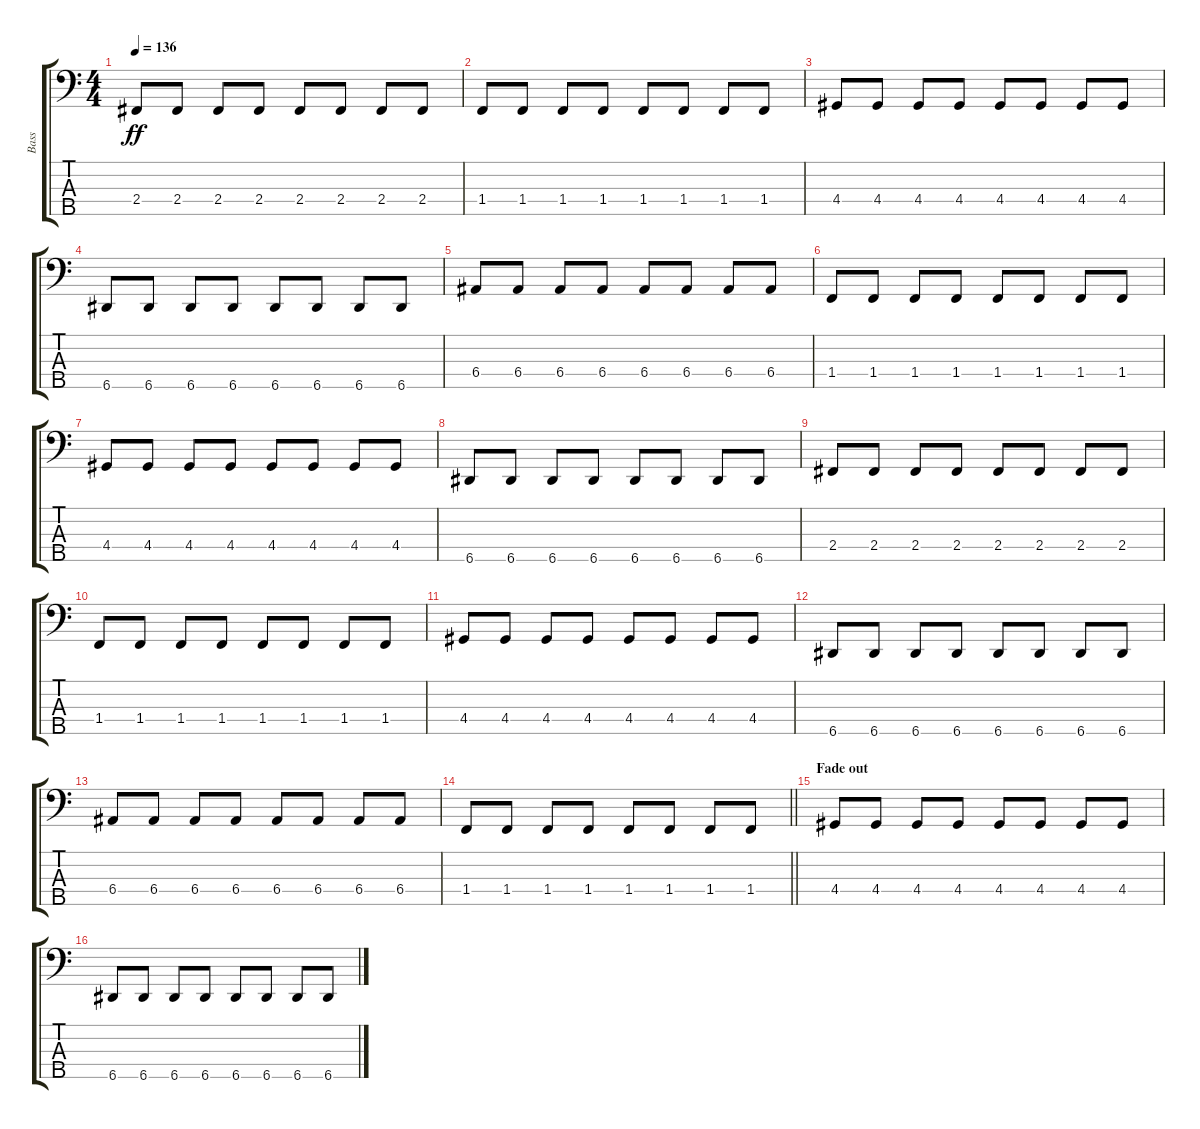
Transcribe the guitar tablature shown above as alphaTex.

\track ("Bass" "Bass") {instrument electricbasspick}
\staff {score tabs}
\tuning (G2 D2 A1 E1 A0) {hide}
\ts (4 4)
\tempo 136
\clef f4
\ks c
2.4.8{dy ff} 2.4.8 2.4.8 2.4.8 2.4.8 2.4.8 2.4.8 2.4.8 |
1.4.8 1.4.8 1.4.8 1.4.8 1.4.8 1.4.8 1.4.8 1.4.8 |
4.4.8 4.4.8 4.4.8 4.4.8 4.4.8 4.4.8 4.4.8 4.4.8 |
6.5.8 6.5.8 6.5.8 6.5.8 6.5.8 6.5.8 6.5.8 6.5.8 |
6.4.8 6.4.8 6.4.8 6.4.8 6.4.8 6.4.8 6.4.8 6.4.8 |
1.4.8 1.4.8 1.4.8 1.4.8 1.4.8 1.4.8 1.4.8 1.4.8 |
4.4.8 4.4.8 4.4.8 4.4.8 4.4.8 4.4.8 4.4.8 4.4.8 |
6.5.8 6.5.8 6.5.8 6.5.8 6.5.8 6.5.8 6.5.8 6.5.8 |
2.4.8 2.4.8 2.4.8 2.4.8 2.4.8 2.4.8 2.4.8 2.4.8 |
1.4.8 1.4.8 1.4.8 1.4.8 1.4.8 1.4.8 1.4.8 1.4.8 |
4.4.8 4.4.8 4.4.8 4.4.8 4.4.8 4.4.8 4.4.8 4.4.8 |
6.5.8 6.5.8 6.5.8 6.5.8 6.5.8 6.5.8 6.5.8 6.5.8 |
6.4.8 6.4.8 6.4.8 6.4.8 6.4.8 6.4.8 6.4.8 6.4.8 |
\barLineRight lightlight
1.4.8 1.4.8 1.4.8 1.4.8 1.4.8 1.4.8 1.4.8 1.4.8 |
\section ("" "Fade out")
4.4.8 4.4.8 4.4.8 4.4.8 4.4.8 4.4.8 4.4.8 4.4.8 |
6.5.8 6.5.8 6.5.8 6.5.8 6.5.8 6.5.8 6.5.8 6.5.8
